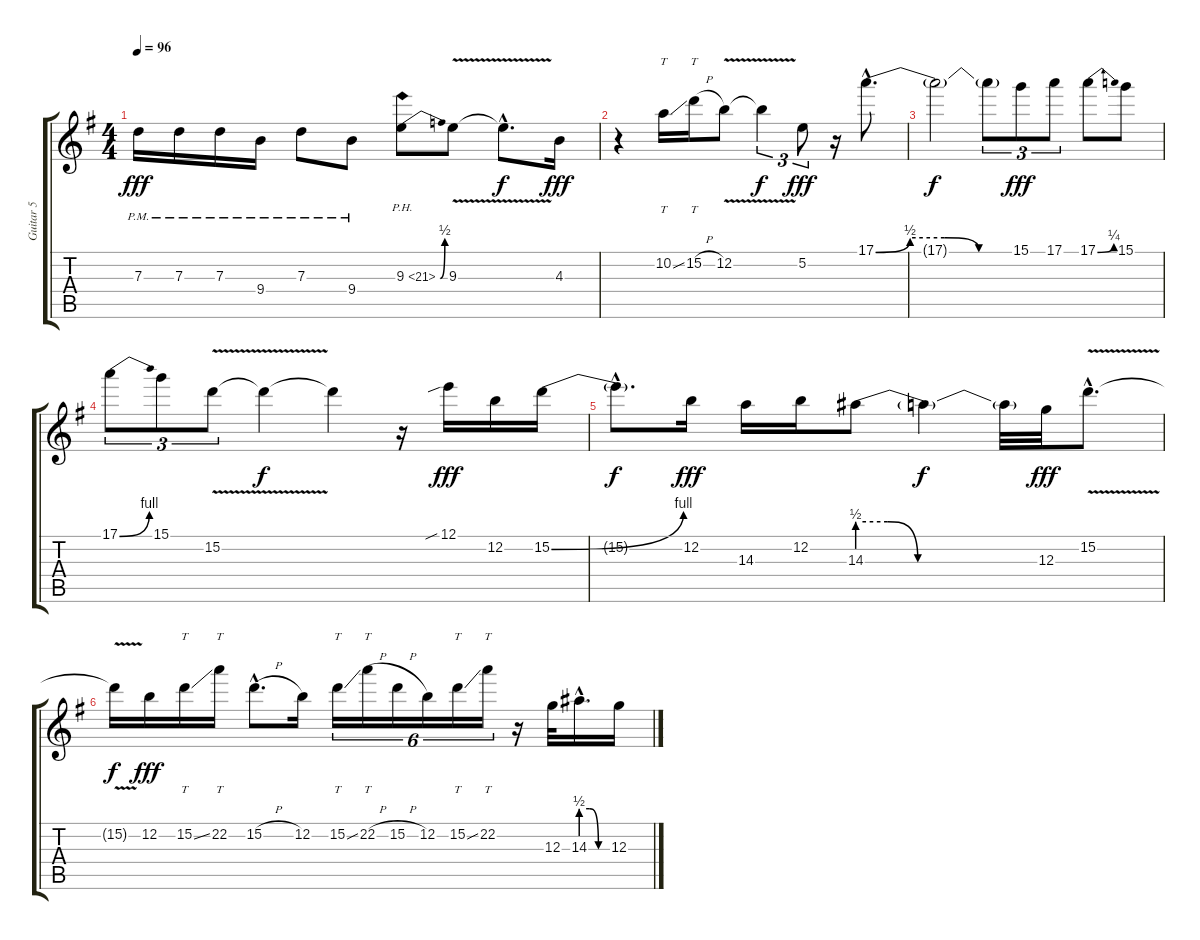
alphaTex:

\track ("Guitar 5" "Guitar 5") {instrument distortionguitar}
\staff {score tabs}
\tuning (E4 B3 G3 D3 A2 E2) {hide}
\ts (4 4)
\tempo 96
\clef g2
\ks g
7.3{pm}.16{dy fff} 7.3{pm}.16 7.3{pm}.16 9.4{pm}.16 7.3{pm}.8 9.4{pm}.8 9.3{be (bend 0 0 60 2) ph 12}.8 9.3{v}.8 9.3{hac t}.8{d dy f} 4.3.16{dy fff} |
r.4 10.2{ss}.16{tt} 15.2{h}.16{tt} 12.2{v}.8 12.2{t}.4{tu (3 2) dy f} 5.2.8{tu (3 2) dy fff} r.16 17.1{be (custom 0 0 15 2 30 2 45 0 60 0) hac}.8{d} |
17.1{t}.2{dy f volume 0} 17.1{t}.8{tu (3 2)} 15.1.8{tu (3 2) dy fff} 17.1.8{tu (3 2)} 17.1{be (bend 0 0 60 1)}.8 15.1.8 |
17.1{be (bend 0 0 60 4)}.8{tu (3 2)} 15.1.8{tu (3 2)} 15.2{v}.8{tu (3 2)} 15.2{t}.4{dy f} 15.2{t}.4 r.16 12.1{sib}.16{dy fff} 12.2.16 15.2{be (bend 0 0 60 4)}.16 |
15.2{hac t}.8{d dy f} 12.2.16{dy fff} 14.3.16 12.2.16 14.3{be (custom 0 2 10 2 20 0 40 0 60 0)}.8 14.3{t}.4{dy f} 14.3{t}.32 12.3.32{dy fff} 15.2{v hac}.8{d} |
15.2{t}.16{dy f} 12.2.16{dy fff} 15.2{ss}.16{tt} 22.2.16{tt} 15.2{h hac}.8{d} 12.2.16 15.2{ss}.16{tt tu (6 4)} 22.2{h}.16{tt tu (6 4)} 15.2{h}.16{tu (6 4)} 12.2.16{tu (6 4)} 15.2{ss}.16{tt tu (6 4)} 22.2.16{tt tu (6 4)} r.16 12.3.32 14.3{be (custom 0 2 20 2 40 0 60 0) hac}.16{d} 12.3.16
